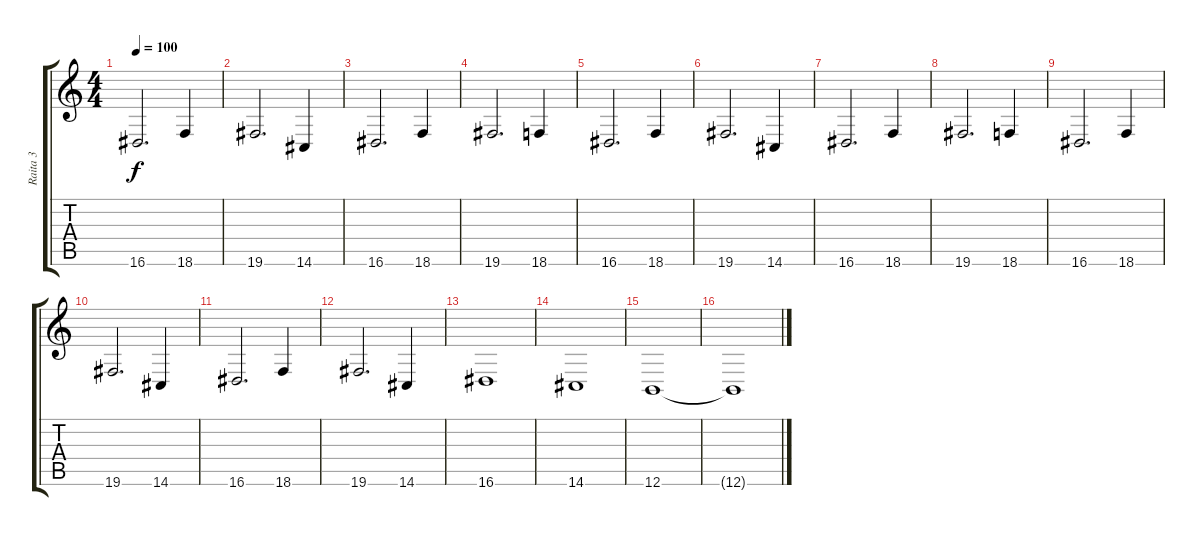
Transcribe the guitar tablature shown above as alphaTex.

\track ("Raita 3" "Raita 3") {instrument stringensemble1}
\staff {score tabs}
\tuning (C4 G3 Eb3 Bb2 F2 B1) {hide}
\ts (4 4)
\tempo 100
\clef g2
\ks c
16.6.2{d dy f} 18.6.4 |
19.6.2{d} 14.6.4 |
16.6.2{d} 18.6.4 |
19.6.2{d} 18.6.4 |
16.6.2{d} 18.6.4 |
19.6.2{d} 14.6.4 |
16.6.2{d} 18.6.4 |
19.6.2{d} 18.6.4 |
16.6.2{d} 18.6.4 |
19.6.2{d} 14.6.4 |
16.6.2{d} 18.6.4 |
19.6.2{d} 14.6.4 |
16.6.1 |
14.6.1 |
12.6.1 |
12.6{t}.1
